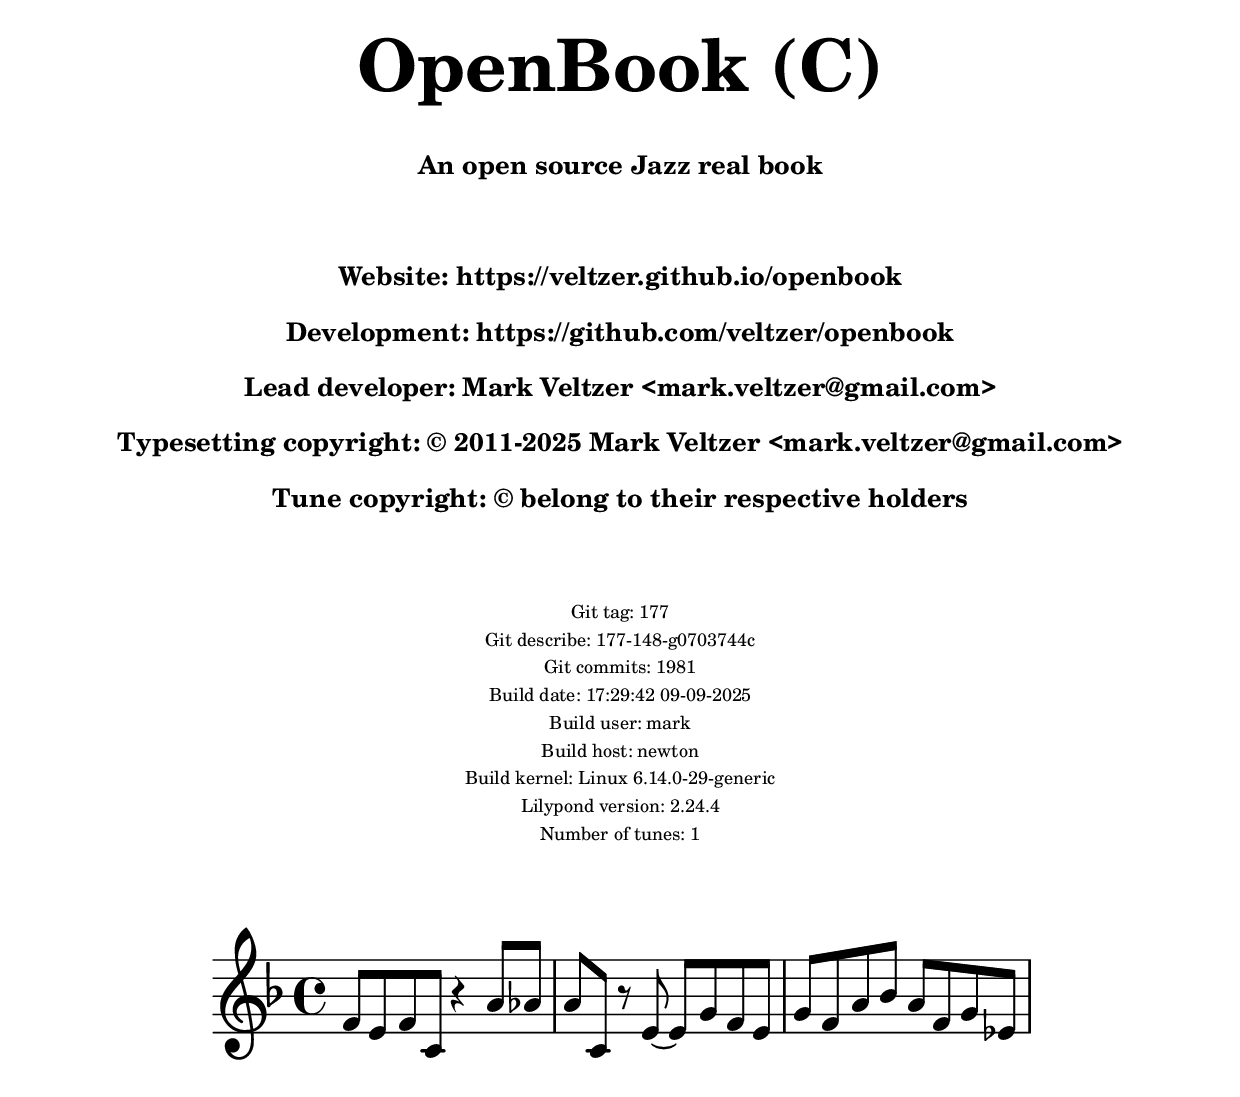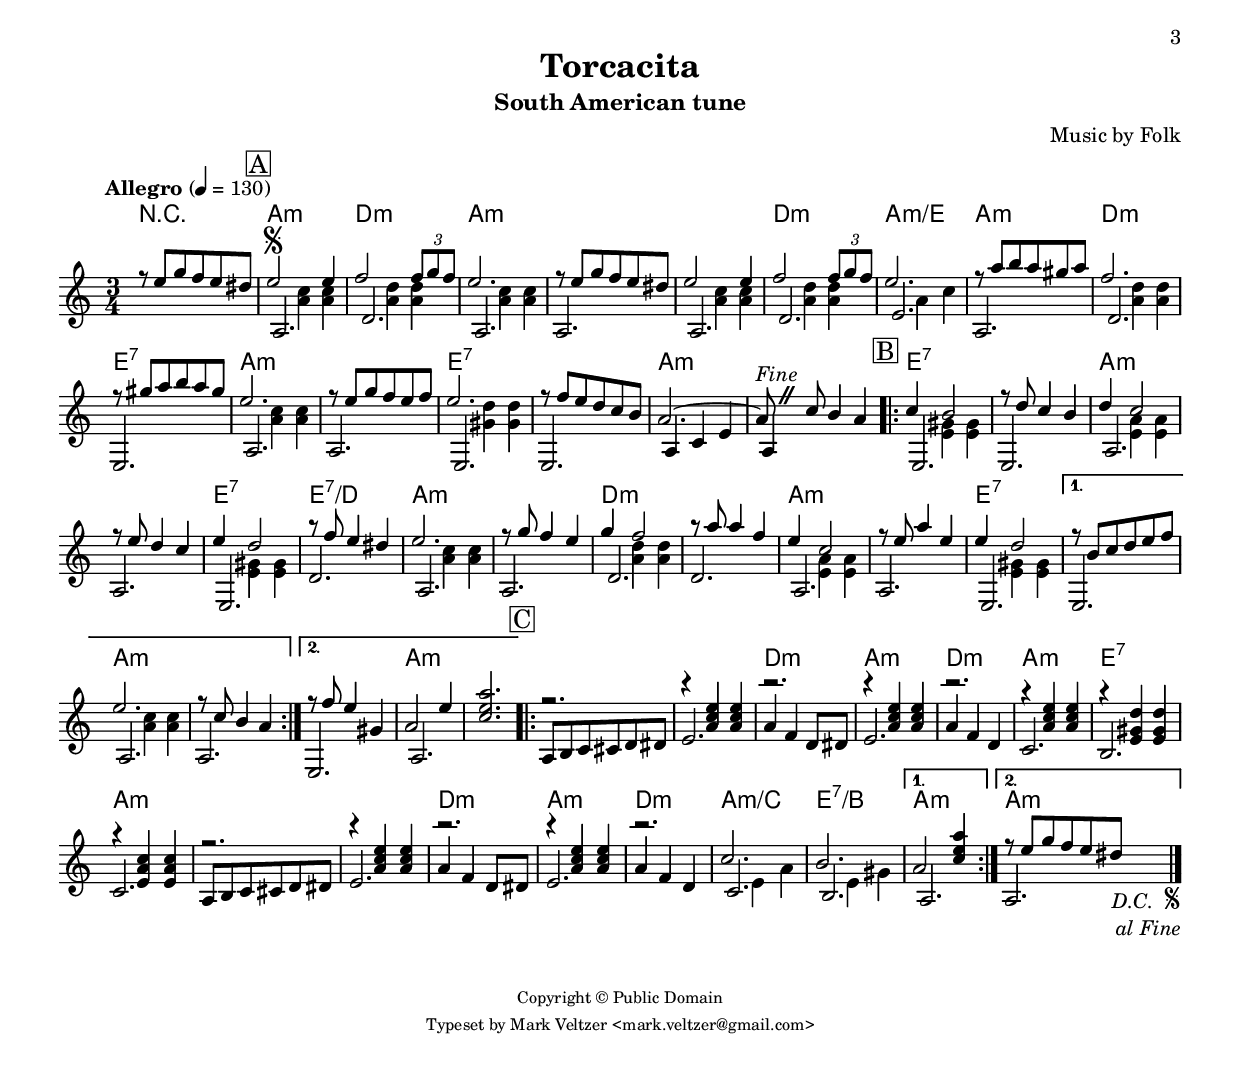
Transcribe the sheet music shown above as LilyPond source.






% lets emit the definitions

% end verbatim - this comment is a hack to prevent texinfo.tex
% from choking on non-European UTF-8 subsets

% this version tag will keep me compiling only on this version of lilypond.
%=====================================================================

\version "2.24.4"

% lets define a variable to hold the formatted build date (man 3 strftime):
%date=#(strftime "%T %d-%m-%Y" (localtime (current-time)))
%lilypond_version=#(lilypond-version)

% setting instruments for midi generation (bah - this doesn't work...)
%=====================================================================
%\set ChordNames.midiInstrument = #"acoustic grand"
%\set Staff.midiInstrument = #"flute"
%\set PianoStaff.instrumentName = #"acoustic grand"
% do not show chords unless they change...
%\set chordChanges = ##t

% number of staffs per page (this does not work because of my breaks)
%\paper {
%	system-count = #7
%}

\paper {
	% reduce spaces between systems and the bottom (taken from the lilypond
	% documentation and found the relevant variable)
	% the result of this is that I can fit 8 single staffs in one page
	% which is ideal for Jazz (think 32 bar divided into 8 lines of 4 bars each...).
	% I should really only apply this thing for Jazz tunes but that is a TODO item.
	% default is 4\mm - 3 already causes 8 staffs to take 2 pages
	between-system-padding = 2\mm
	% default is 20\mm
	% between-system-space = 16\mm
	% ragged-last-bottom = ##f
	% ragged-bottom = ##f

	% make lilypond increase the distance of the footer from the bottom of the page
	% it seems that if you don't do something like this you're going to have
	% a real problem seeing the footer in postscript printing....
	%bottom-margin = 2.5\cm

	% from /usr/share/lilypond/2.12.3/ly/titling-init.ly
	% to stop lilypond from printing footers...
	oddFooterMarkup = \markup {}

	% prevent lilypond from printing the headers...

	scoreTitleMarkup = \markup {}
	bookTitleMarkup = \markup {}
}
\layout {
	% don't have the first line indented
	indent = 0.0 \cm
	% don't know what this is (taken from Laurent Martelli...)
	%textheight = 1.5\cm

	\context {
		\Score
		% change the size of the text fonts
		%\override LyricText #'font-family = #'typewriter
		\override LyricText #'font-size = #'-2

		% set the style of the chords to Jazz - I don't see this making any effect
		\override ChordName #'style = #'jazz
		%\override ChordName #'word-space = #2

		% set the chord size and font
		%\override ChordName #'font-series = #'bold
		%\override ChordName #'font-family = #'roman
		%\override ChordName #'font-size = #-1

		% don't show bar numbers (for jazz it makes it too cluttery)
		\remove "Bar_number_engraver"
	}
}
% reduce the font size (taken from the lilypond info documentation, default is 20)
#(set-global-staff-size 17.82)

% There is no need to set the paper size to a4 since it is the default.
% make lilypond use paper of size a4 (Is this the default ?!?)
%#(set-default-paper-size "a4")
%)

% Don't have textedit:// links for every note in the pdf file.
% This reduces the size of the pdf by a lot
\pointAndClickOff

% chord related matters
myChordDefinitions={
	<c ees ges bes des' fes' aes'>-\markup \super {7alt}
	<c e g bes f'>-\markup \super {7sus}
	<c e g bes d f'>-\markup \super {9sus}
	<c e g f'>-\markup \super {sus}
	<c ees ges bes>-\markup { "m" \super { "7 " \flat "5" } }
	<c ees ges beses>-\markup { "dim" \super { "7" } }
	<c ees ges>-\markup { "dim" }
	%<c e g b>-\markup { "maj7" }
	<c e gis bes d'>-\markup { \super { "9 " \sharp "5" } }
	<c e g bes d' a'>-\markup \super {13}
	<c e g bes d' fis'>-\markup { \super { "9 " \sharp "11" } }
}
myChordExceptions=#(append
	(sequential-music-to-chord-exceptions myChordDefinitions #t)
	ignatzekExceptions
)

% some macros to be reused all over
% =====================================================================
myBreak=\break
% do line breaks really matter?
myEndLine=\break
%myEndLine={}
myEndLineVoltaNotLast={}
myEndLineVoltaLast=\break
myEndLineVolta=\break
partBar=\bar "||"
endBar=\bar "|."
startBar=\bar ".|"
startRepeat=\bar "|:"
endRepeat=\bar ":|"
startTune={}
endTune=\bar "|."
myFakeEndLine={}
mySegno=\mark \markup { \musicglyph #"scripts.segno" }
myCoda=\mark \markup { \musicglyph #"scripts.coda" }

% some functions to be reused all over
% =====================================================================
% A wrapper for section markers that allows us to control their formatting

% You can have a circle instead of a box using:
% \mark \markup { \circle #mark }
myMark =
#(define-music-function
	(parser location mark)
	(markup?)
	#{
	\mark \markup { \box #mark }
	#})
myWordMark =
#(define-music-function
	(parser location mark)
	(markup?)
	#{
	\mark \markup { \box #mark }
	#})
% grace that does appoggiatura
%\grace $notes
myGrace = #(define-music-function (parser location notes) (ly:music?) #{ \appoggiatura $notes #})
% grace that does nothing
%myGrace = #(define-music-function (parser location notes) (ly:music?) #{ #})

% this is a macro that * really * breaks lines. You don't really need this since a regular \break will work
% AS LONG AS you have the '\remove Bar_engraver' enabled...
hardBreak={ \bar "" \break }
% a macro to make vertical space
verticalSpace=\markup { \null }

% macros to help in parenthesizing chords
% see the playground area for openbook and http://lilypond.1069038.n5.nabble.com/Parenthesizing-chord-names-td44370.html
#(define (left-parenthesis-ignatzek-chord-names in-pitches bass inversion context) (markup #:line ("(" (ignatzek-chord-names in-pitches bass inversion context))))
#(define (right-parenthesis-ignatzek-chord-names in-pitches bass inversion context) (markup #:line ((ignatzek-chord-names in-pitches bass inversion context) ")")))
#(define (parenthesis-ignatzek-chord-names in-pitches bass inversion context) (markup #:line ("(" (ignatzek-chord-names in-pitches bass inversion context) ")")))
LPC = { \once \set chordNameFunction = #left-parenthesis-ignatzek-chord-names }
RPC = { \once \set chordNameFunction = #right-parenthesis-ignatzek-chord-names }
OPC = { \once \set chordNameFunction = #parenthesis-ignatzek-chord-names }

% some macros for marking parts of jazz tunes
% =====================================================================
startSong={}
% If we want endings of parts to be denoted by anything we need
% to find a smarter function that this since this will tend
% to make other things disapper (repeat markings etc)
%endSong=\bar "|."
endSong={}
startPart={}
% If we want endings of parts to be denoted by anything we need
% to find a smarter function that this since this will tend
% to make other things disapper (repeat markings etc)
% endPart=\bar "||"
endPart={}
startChords={
	% this causes chords that do not change to disappear...
	\set chordChanges = ##t
	% use my own chord exceptions
	\set chordNameExceptions = #myChordExceptions
}
endChords={}


% lets always include guitar definitions
\include "predefined-guitar-fretboards.ly"

% book header
%\book {
	% this is the title page
	\bookpart {
		\markup {
			\column {
				\null
				\null
				\null
				\null
				\null
				\null
				\null
				\null
				\null
				\null
				\fill-line { \fontsize #11 \bold "OpenBook (C)"}
				\null
				\null
				\fill-line { \larger \larger \bold "An open source Jazz real book" }
				\null
				\null
				\null
				\fill-line {
					\huge \bold \concat {
						"Website: "
						\with-url #"https://veltzer.github.io/openbook" https://veltzer.github.io/openbook
					}
				}
				\null
				\fill-line {
					\huge \bold \concat {
						"Development: "
						\with-url #"https://github.com/veltzer/openbook" https://github.com/veltzer/openbook
					}
				}
				\null
				\fill-line {
					\huge \bold \concat {
						"Lead developer: Mark Veltzer "
						"<" \with-url #"mailto:mark.veltzer@gmail.com" mark.veltzer@gmail.com ">"
					}
				}
				\null
				\fill-line {
					\huge \bold \concat {
						"Typesetting copyright: © 2011-"
						2025
						" Mark Veltzer "
						"<" \with-url #"mailto:mark.veltzer@gmail.com" mark.veltzer@gmail.com ">"
					}
				}
				\null
				\fill-line { \huge \bold "Tune copyright: © belong to their respective holders" }
				\null
				\null
				\null
				\fill-line { \small "Git tag: 177" }
				\fill-line { \small "Git describe: 177-148-g0703744c" }
				\fill-line { \small "Git commits: 1981" }
				\fill-line { \small "Build date: 17:29:42 09-09-2025" }
				\fill-line { \small "Build user: mark" }
				\fill-line { \small "Build host: newton" }
				\fill-line { \small "Build kernel: Linux 6.14.0-29-generic" }
				\fill-line { \small "Lilypond version: 2.24.4" }
				\fill-line { \small "Number of tunes: 1" }
				\null
				\null
				\null
			}
		}
		\score {
			<<
				\new Staff="Melody" {
					\new Voice="Voice"
					\relative c' {
						\time 4/4
						\key f \major
						\set fontSize = #-3
						f8 e f c r4 a'8 aes | a c, r e~ e g f e | g f a bes a f g ees
					}
				}
			>>
			\layout {
				#(layout-set-staff-size 35)
				indent = 2.6\cm
			}
		}
	}

\markuplist \table-of-contents
\pageBreak

% from here everything needs to go into a loop

% include anything the user wants before the bookpart starts



PartChords=\chordmode {
	\startSong
	\startChords

	% there is no need to worry about which instrument plays the chords
	% since they will not be heard...

	r2. |

	a:m | d:m | a2.*2:m | \myFakeEndLine
	a2.:m | d:m | a:m/e | a:m | \myFakeEndLine
	d:m | e:7 | a2.*2:m | \myFakeEndLine
	e:7 | a:m | \myFakeEndLine

	\repeat volta 2 {
		e2.*2:7 | a:m | \myFakeEndLine
		e2.:7 | e:7/d | a2.*2:m | \myFakeEndLine
		d:m | a:m | \myFakeEndLine
		e2.:7 |
	} \alternative {
		{ e2.:7 | a2.*2:m | }
		{ e2.:7 | a2.*2:m | }
	} \myFakeEndLine

	\repeat volta 2 {
		a2.*2:m | d2.:m | a:m | \myFakeEndLine
		d:m | a:m | e:7 | a:m | \myFakeEndLine
		a2.*2:m | d2.:m | a:m | \myFakeEndLine
		d:m | a:m/c | e:7/b |
	} \alternative {
		{ a:m | }
		{ a:m | }
	} \myFakeEndLine

	\endChords
	\endSong
}

PartHighVoice=\relative c' {

	\tempo "Allegro" 4 = 130
	\time 3/4
	\key c \major

	% this is to let lily know that this is voice one
	\voiceOne

	r8 e' g f e dis |

	\myMark "A"
	e2\segno e4 | f2 \tuplet 3/2 {f8 g f} | e2. | r8 e g f e dis | \myFakeEndLine
	e2 e4 | f2 \tuplet 3/2 {f8 g f} | e2. | r8 a b a gis a | \myFakeEndLine
	f2. | r8 gis a b a gis | e2. | r8 e g f e f | \myFakeEndLine
	e2. | r8 f e d c b | a2. ~ | a8-\markup { \italic "Fine" }
	\override BreathingSign.text = \markup {
		\musicglyph #"scripts.caesura.straight"
	}
	\breathe
	c b4 a | \myFakeEndLine

	\myMark "B"
	\repeat volta 2 {
		c4 b2 | r8 d c4 b | d c2 | r8 e d4 c | \myFakeEndLine
		e d2 | r8 f e4 dis | e2. | r8 g f4 e | \myFakeEndLine
		g f2 | r8 a a4 f | e c2 | r8 e a4 e | \myFakeEndLine
		e d2 |
	} \alternative {
		{ r8 b c d e f | e2. | r8 c b4 a | }
		{ r8 f' e4 gis, | a2 e'4 | <c e a>2. | }
	} \myFakeEndLine

	\myMark "C"
	\repeat volta 2 {
		r2. | r4 <a c e> <a c e> | r2. | r4 <a c e> <a c e> | \myFakeEndLine
		r2. | r4 <a c e> <a c e> | r4 <e gis d'> <e gis d'> | r4 <e a c> <e a c> | \myFakeEndLine
		r2. | r4 <a c e> <a c e> | r2. | r4 <a c e> <a c e> | \myFakeEndLine
		r2. | c | b |
	} \alternative {
		{ a2 <c e a>4 | }
		{ r8 e g f e dis_\markup {
			\center-column {
				\line
				{ \italic "D.C. "
				\tiny \raise #1
				\musicglyph #"scripts.segno"
				}
				\italic " al Fine"
			}
		} | }
	} \myFakeEndLine

	\endTune
}

PartMidVoice=\relative c' {
	\time 3/4

	% this is to let lily know that this is voice one
	\voiceTwo

	s2. |

	s4 <a' c> <a c> | s <a d> <a d> | s <a c> <a c> | s2. |
	s4 <a c> <a c> | s <a d> <a d> | s a c | s2. |
	s4 <a d> <a d> | s2. | s4 <a c> <a c> | s2. |
	s4 <gis d'> <gis d'> | s2. | s | s |

	\repeat volta 2 {
		s4 <e gis> <e gis> | s2. | s4 <e a> <e a> | s2. |
		s4 <e gis> <e gis> | s2. | s4 <a c> <a c> | s2. |
		s4 <a d> <a d> | s2. | s4 <e a> <e a> | s2. |
		s4 <e gis> <e gis> |
	} \alternative {
		{ s2. | s4 <a c> <a c> | s2. | }
		{ s2. | s2. | s2. | }
	}

	\repeat volta 2 {
		s2. | s2. | s2. | s2. |
		s2. | s2. | s2. | s2. |
		s2. | s2. | s2. | s2. |
		s2. | s4 e a | s e gis |
	} \alternative {
		{ s2. | }
		{ s2. | }
	}
}

PartLowVoice=\relative c' {
	\time 3/4

	% this is to let lily know that this is voice one
	\voiceThree

	s2. |

	a2. | d | a | a |
	a | d | e | a, |
	d | e, | a | a |
	e | e | a4 c e | a, s s |

	\repeat volta 2 {
		e2. | e | a | a |
		e | d' | a | a |
		d | d | a | a |
		e |
	} \alternative {
		{ e | a | a | }
		{ e | a | s | }
	}

	\repeat volta 2 {
		a8 b c cis d dis | e2. | a4 f d8 dis | e2. |
		a4 f d | c2. | b | c |
		a8 b c cis d dis | e2. | a4 f d8 dis | e2. |
		a4 f d | c2. | b |
	} \alternative {
		{ a | }
		{ a | }
	}
}



\bookpart {

% this causes the variables to be defined...











% now play with the variables that depend on language



% calculate the tag line


% calculate the typesetby




\tocItem \markup "Torcacita / Folk"





% taken from "/usr/share/lilypond/2.12.3/ly/titling-init.ly"
\markup {
	\column {
		\override #'(baseline-skip . 3.5)
		\column {
			\huge \larger \bold
			\fill-line { \larger "Torcacita" }
			\fill-line { \large \smaller \bold \larger "South American tune" }
			\fill-line {
				""
				"Music by Folk"
			}
			\fill-line {
				""
			}
		}
	}
}
\noPageBreak






% score for printing
\score {
	<<
		\new ChordNames="Partchords" \PartChords
		\new Staff="Melody" <<
			\new Voice="highvoice" \PartHighVoice
			\new Voice="midvoice" \PartMidVoice
			\new Voice="lowvoice" \PartLowVoice
		>>
	>>
	\layout {
	}
}


\noPageBreak
\markup \column {
	% just a little space
	\null
	\fill-line {
		\smaller \smaller { "Copyright © Public Domain" }
	}

	\fill-line {
		\smaller \smaller { "Typeset by Mark Veltzer <mark.veltzer@gmail.com>" }
	}
}



}


% book footer
%}
